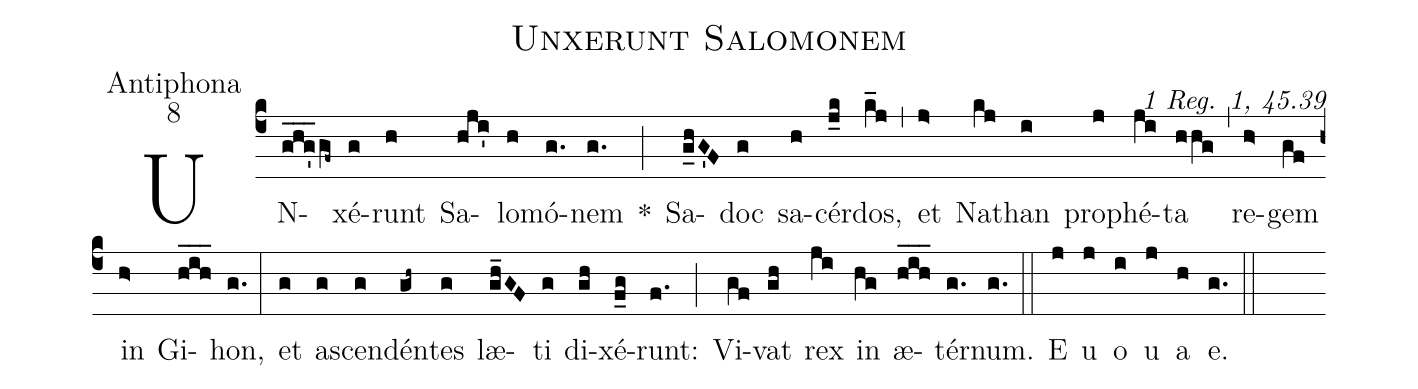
name:Unxerunt Salomonem;
office-part:Antiphona;
mode:8;
commentary:1 Reg. 1, 45.39;
%%
(c4)
UN(ghg'___gf~)xé(g)runt(h) Sa(hji')lo(h)mó(g.)nem(g.) *(;)
Sa(g_hG'F)doc(g) sa(h)cér(j_k)dos,(k_j) (,)
et(j>) Na(kj)than(i) pro(j)phé(ji)ta(hhg) (,)
re(h>)gem(gf) in(h>) Gi(hih___)hon,(g.) (:)
et(g) a(g)scen(g)dén(gh~)tes(g) læ(gh_GF)ti(g) di(gh)xé(f_g)runt:(f.) (;)
Vi(gf)vat(gh) rex(ji) in(hg) æ(hih___)tér(g.)num.(g.) (::)
E(j) u(j) o(i) u(j) a(h) e.(g.) (::)
